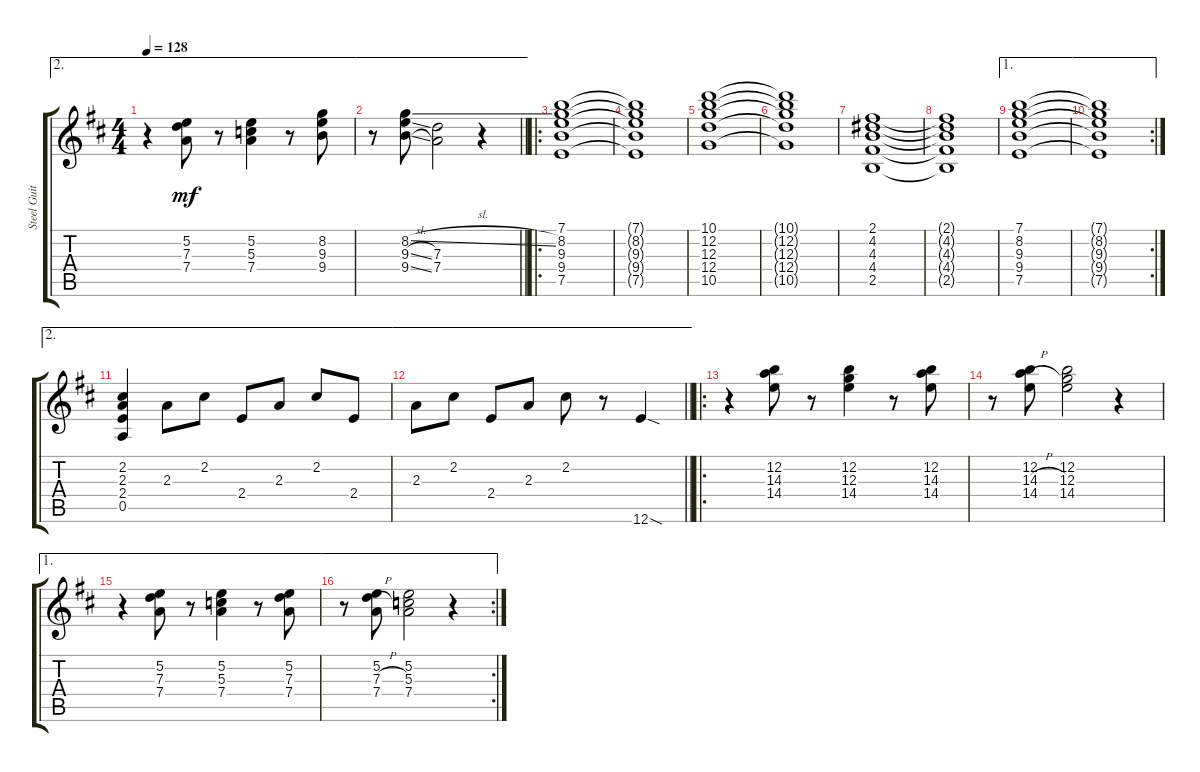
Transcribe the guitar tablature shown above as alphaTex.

\track ("Steel Guitar" "Steel Guit") {instrument acousticguitarsteel}
\staff {score tabs}
\tuning (E4 B3 G3 D3 A2 E2) {hide}
\ae 2
\ts (4 4)
\tempo 128
\clef g2
\ks d
r.4{dy mf} (5.2 7.3 7.4).8 r.8 (5.2 5.3 7.4).4 r.8 (8.2 9.3 9.4).8 |
\ae 2
\barLineRight lightlight
r.8 (8.2{sl} 9.3{sl} 9.4{sl}).8 (7.3 7.4).2 r.4 |
\ro
(7.1 8.2 9.3 9.4 7.5).1 |
(7.1{t} 8.2{t} 9.3{t} 9.4{t} 7.5{t}).1 |
(10.1 12.2 12.3 12.4 10.5).1 |
(10.1{t} 12.2{t} 12.3{t} 12.4{t} 10.5{t}).1 |
(2.1 4.2 4.3 4.4 2.5).1 |
(2.1{t} 4.2{t} 4.3{t} 4.4{t} 2.5{t}).1 |
\ae 1
(7.1 8.2 9.3 9.4 7.5).1 |
\ae 1
\rc 2
(7.1{t} 8.2{t} 9.3{t} 9.4{t} 7.5{t}).1 |
\ae 2
(2.2 2.3 2.4 0.5).4 2.3.8 2.2.8 2.4.8 2.3.8 2.2.8 2.4.8 |
\ae 2
\barLineRight lightlight
2.3.8 2.2.8 2.4.8 2.3.8 2.2.8 r.8 12.6{sod}.4 |
\ro
r.4 (12.2 14.3 14.4).8 r.8 (12.2 12.3 14.4).4 r.8 (12.2 14.3 14.4).8 |
r.8 (12.2 14.3{h} 14.4).8 (12.2 12.3 14.4).2 r.4 |
\ae 1
r.4 (5.2 7.3 7.4).8 r.8 (5.2 5.3 7.4).4 r.8 (5.2 7.3 7.4).8 |
\ae 1
\rc 2
r.8 (5.2 7.3{h} 7.4).8 (5.2 5.3 7.4).2 r.4
